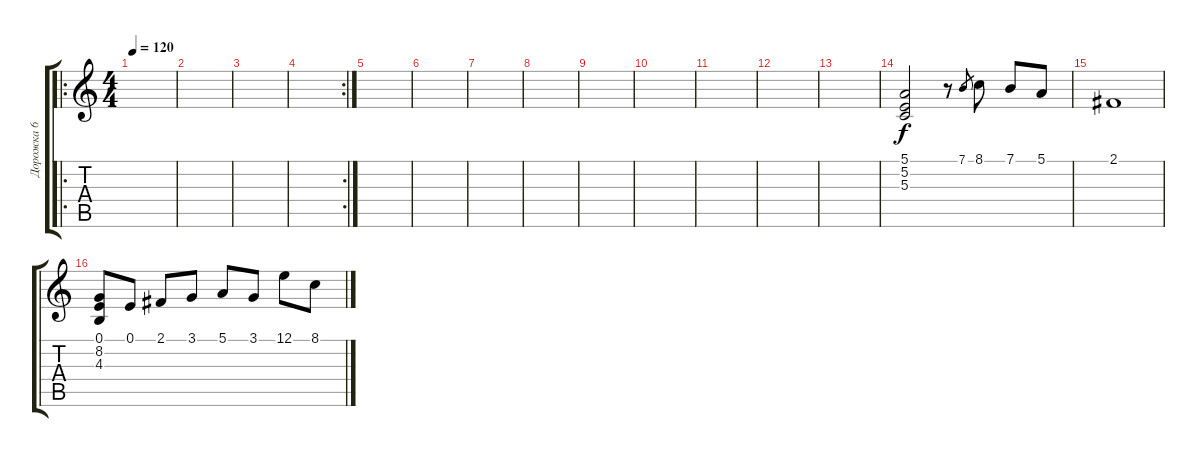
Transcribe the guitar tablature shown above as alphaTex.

\track ("Дорожка 6" "Дорожка 6") {instrument accordion}
\staff {score tabs}
\tuning (E4 B3 G3 D3 A2 E2) {hide}
\ro
\ts (4 4)
\tempo 120
\clef g2
\ks c
|
|
|
\rc 2
|
|
|
|
|
|
|
|
|
|
(5.1 5.2 5.3).2 r.8 7.1.8{gr} 8.1.8 7.1.8 5.1.8 |
2.1.1 |
(0.1 8.2 4.3).8 0.1.8 2.1.8 3.1.8 5.1.8 3.1.8 12.1.8 8.1.8
